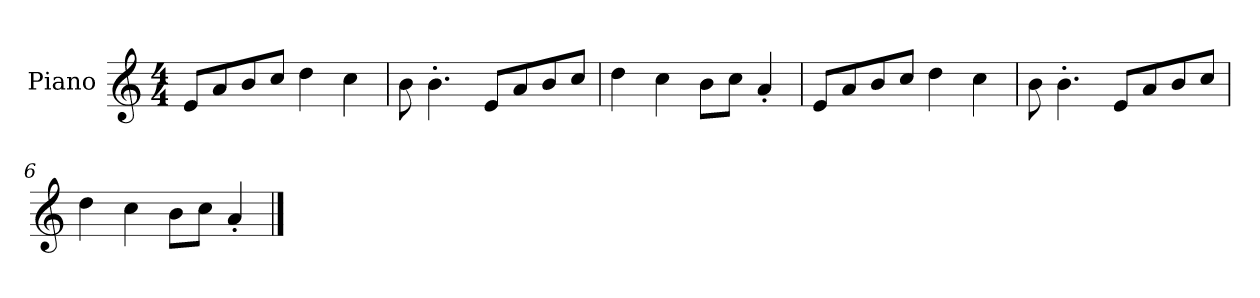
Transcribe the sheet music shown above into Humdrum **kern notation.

**kern
*part1
*staff1
*I"Piano
*I'P-no
*clefG2
*k[]
*M4/4
*MM90
=1
8e/L
8a/
8b/
8cc/J
4dd\
4cc\
=2
8b\
4.b'\
8e/L
8a/
8b/
8cc/J
=3
4dd\
4cc\
8b\L
8cc\J
4a'/
=4
8e/L
8a/
8b/
8cc/J
4dd\
4cc\
=5
8b\
4.b'\
8e/L
8a/
8b/
8cc/J
=6
4dd\
4cc\
8b\L
8cc\J
4a'/
==
*-
